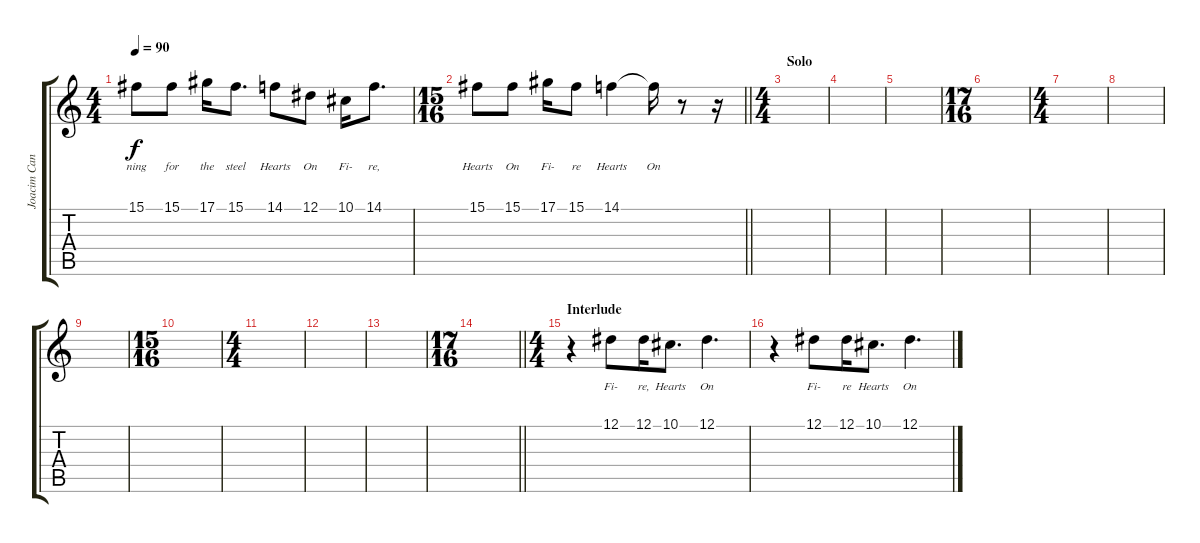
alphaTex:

\track ("Joacim Cans: Voice" "Joacim Can") {instrument cello}
\staff {score tabs}
\tuning (Eb4 Bb3 Gb3 Db3 Ab2 Eb2) {hide}
\ts (4 4)
\tempo 90
\clef g2
\ks c
15.1.8{lyrics (0 "ning") lyrics (1 "") lyrics (2 "") lyrics (3 "") lyrics (4 "") dy f} 15.1.8{lyrics (0 "for") lyrics (1 "") lyrics (2 "") lyrics (3 "") lyrics (4 "")} 17.1.16{lyrics (0 "the") lyrics (1 "") lyrics (2 "") lyrics (3 "") lyrics (4 "")} 15.1.8{d lyrics (0 "steel") lyrics (1 "") lyrics (2 "") lyrics (3 "") lyrics (4 "")} 14.1.8{lyrics (0 "Hearts") lyrics (1 "") lyrics (2 "") lyrics (3 "") lyrics (4 "")} 12.1.8{lyrics (0 "On") lyrics (1 "") lyrics (2 "") lyrics (3 "") lyrics (4 "")} 10.1.16{lyrics (0 "Fi-") lyrics (1 "") lyrics (2 "") lyrics (3 "") lyrics (4 "")} 14.1.8{d lyrics (0 "re,") lyrics (1 "") lyrics (2 "") lyrics (3 "") lyrics (4 "")} |
\ts (15 16)
\barLineRight lightlight
15.1.8{lyrics (0 "Hearts") lyrics (1 "") lyrics (2 "") lyrics (3 "") lyrics (4 "")} 15.1.8{lyrics (0 "On") lyrics (1 "") lyrics (2 "") lyrics (3 "") lyrics (4 "")} 17.1.16{lyrics (0 "Fi-") lyrics (1 "") lyrics (2 "") lyrics (3 "") lyrics (4 "")} 15.1.8{lyrics (0 "re") lyrics (1 "") lyrics (2 "") lyrics (3 "") lyrics (4 "")} 14.1.4{lyrics (0 "Hearts") lyrics (1 "") lyrics (2 "") lyrics (3 "") lyrics (4 "")} 14.1{t}.16{lyrics (0 "On") lyrics (1 "") lyrics (2 "") lyrics (3 "") lyrics (4 "")} r.8 r.16 |
\ts (4 4)
\section ("" "Solo")
|
|
|
\ts (17 16)
|
\ts (4 4)
|
|
|
\ts (15 16)
|
\ts (4 4)
|
|
|
\ts (17 16)
\barLineRight lightlight
|
\ts (4 4)
\section ("" "Interlude")
r.4 12.1.8{lyrics (0 "Fi-") lyrics (1 "") lyrics (2 "") lyrics (3 "") lyrics (4 "")} 12.1.16{lyrics (0 "re,") lyrics (1 "") lyrics (2 "") lyrics (3 "") lyrics (4 "")} 10.1.8{d lyrics (0 "Hearts") lyrics (1 "") lyrics (2 "") lyrics (3 "") lyrics (4 "")} 12.1.4{d lyrics (0 "On") lyrics (1 "") lyrics (2 "") lyrics (3 "") lyrics (4 "")} |
r.4 12.1.8{lyrics (0 "Fi-") lyrics (1 "") lyrics (2 "") lyrics (3 "") lyrics (4 "")} 12.1.16{lyrics (0 "re") lyrics (1 "") lyrics (2 "") lyrics (3 "") lyrics (4 "")} 10.1.8{d lyrics (0 "Hearts") lyrics (1 "") lyrics (2 "") lyrics (3 "") lyrics (4 "")} 12.1.4{d lyrics (0 "On") lyrics (1 "") lyrics (2 "") lyrics (3 "") lyrics (4 "")}
